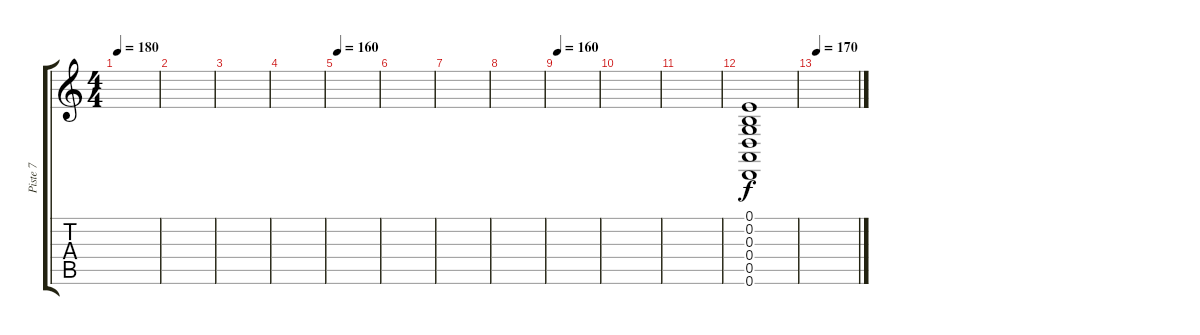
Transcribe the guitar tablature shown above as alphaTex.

\track ("Piste 7" "Piste 7") {instrument reversecymbal}
\staff {score tabs}
\tuning (E4 B3 G3 D3 A2 D2) {hide}
\ts (4 4)
\tempo 180
\clef g2
\ks c
|
|
|
|
\tempo 160
|
|
|
|
\tempo 160
|
|
|
(0.1 0.2 0.3 0.4 0.5 0.6).1 |
\tempo 170
